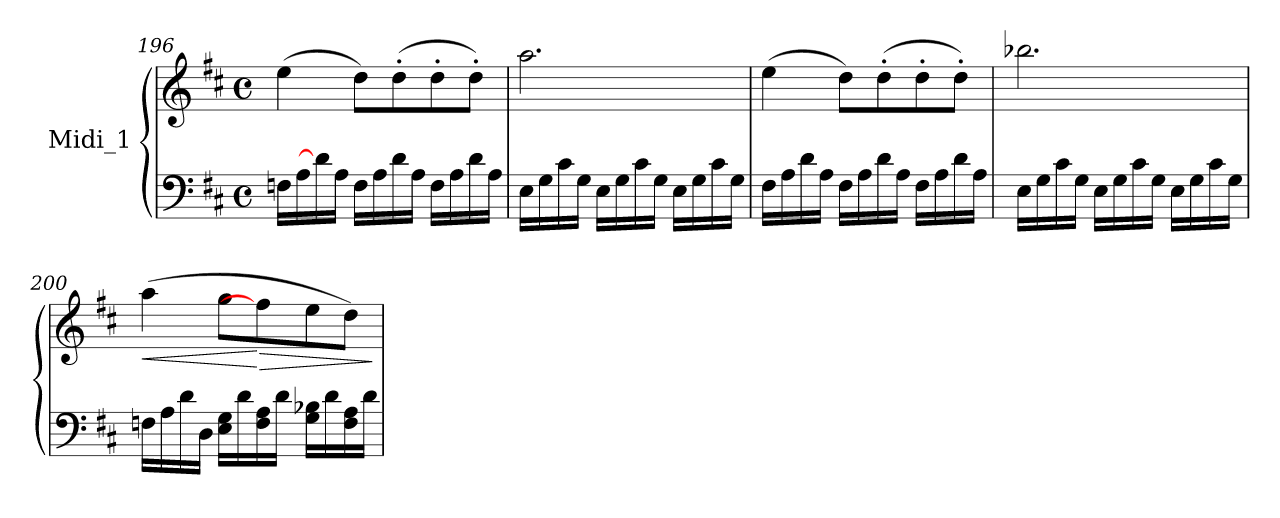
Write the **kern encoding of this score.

**kern	**kern	**dynam
*part1	*part1	*part1
*staff2	*staff1	*staff1/2
*I"Midi_1	*	*
*clefF4	*clefG2	*
*k[f#c#]	*k[f#c#]	*
*D:	*D:	*
*M4/4	*M4/4	*
*met(c)	*met(c)	*
=196	=196	=196
16Fn\LL	(>4ee\	.
16A\	.	.
16d\]	.	.
16A\JJ	.	.
16F\LL	8dd\L)	.
16A\	.	.
16d\	(>8dd'\	.
16A\JJ	.	.
16F\LL	8dd'\	.
16A\	.	.
16d\	8dd'\J)	.
16A\JJ	.	.
=197	=197	=197
16E\LL	2.aa\	.
16G\	.	.
16c#\	.	.
16G\JJ	.	.
16E\LL	.	.
16G\	.	.
16c#\	.	.
16G\JJ	.	.
16E\LL	.	.
16G\	.	.
16c#\	.	.
16G\JJ	.	.
=198	=198	=198
16F#i\LL	(>4ee\	.
16A\	.	.
16d\	.	.
16A\JJ	.	.
16F#\LL	8dd\L)	.
16A\	.	.
16d\	(>8dd'\	.
16A\JJ	.	.
16F#\LL	8dd'\	.
16A\	.	.
16d\	8dd'\J)	.
16A\JJ	.	.
!!LO:LB:g=z
=199	=199	=199
16E\LL	2.bb-X\	.
16G\	.	.
16c#\	.	.
16G\JJ	.	.
16E\LL	.	.
16G\	.	.
16c#\	.	.
16G\JJ	.	.
16E\LL	.	.
16G\	.	.
16c#\	.	.
16G\JJ	.	.
!!LO:LB:g=z
=200	=200	=200
*	*MM85	*
!	!	!LO:HP:b
16Fn\LL	(>4aa\	<
16A\	.	.
16d\	.	.
16D\JJ	.	.
16E\ 16G\LL	8gg\L	.
16d\	.	.
!	!	!LO:HP:n=1:b
16F\ 16A\	8ffn\]	[ >
16d\JJ	.	.
16G\ 16B-X\LL	8ee\	.
16d\	.	.
16F\ 16A\	8dd\J)	.
16d\JJ	.	.
.	.	]
=	=	=
*-	*-	*-
